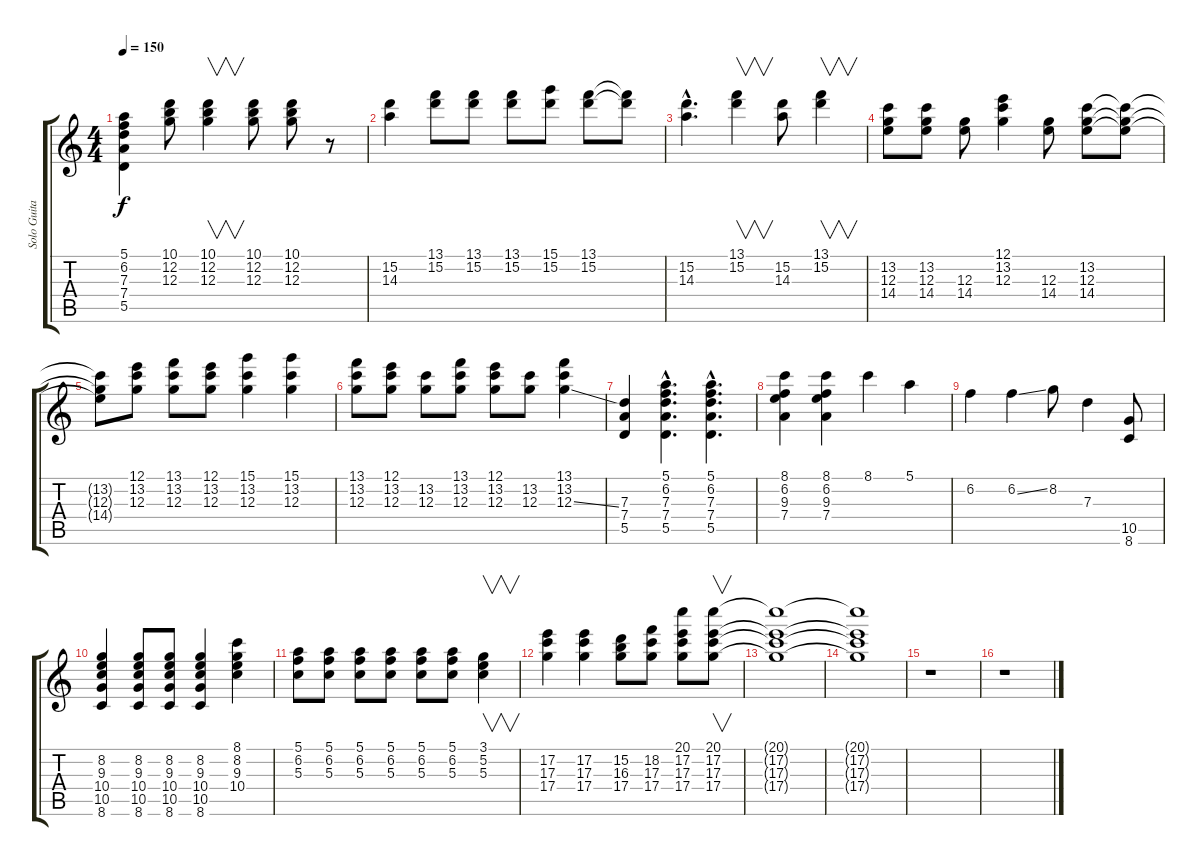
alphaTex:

\track ("Solo Guitar" "Solo Guita") {instrument overdrivenguitar}
\staff {score tabs}
\tuning (E4 B3 G3 D3 A2 E2) {hide}
\ts (4 4)
\tempo 150
\clef g2
\ks c
(5.1{t} 6.2{t} 7.3{t} 7.4{t} 5.5{t}).4{dy f} (10.1 12.2 12.3).8 (10.1 12.2 12.3).4{v} (10.1 12.2 12.3).8 (10.1 12.2 12.3).8 r.8 |
(15.2 14.3).4 (13.1 15.2).8 (13.1 15.2).8 (13.1 15.2).8 (15.1 15.2).8 (13.1 15.2).8 (13.1{t} 15.2{t}).8 |
(15.2{hac} 14.3{hac}).4{d} (13.1 15.2).4{v} (15.2 14.3).8 (13.1 15.2).4{v} |
(13.2 12.3 14.4).8 (13.2 12.3 14.4).8 (12.3 14.4).8 (12.1 13.2 12.3).4 (12.3 14.4).8 (13.2 12.3 14.4).8 (13.2{t} 12.3{t} 14.4{t}).8 |
(13.2{t} 12.3{t} 14.4{t}).8 (12.1 13.2 12.3).8 (13.1 13.2 12.3).8 (12.1 13.2 12.3).8 (15.1 13.2 12.3).4 (15.1 13.2 12.3).4 |
(13.1 13.2 12.3).8 (12.1 13.2 12.3).8 (13.2 12.3).8 (13.1 13.2 12.3).8 (12.1 13.2 12.3).8 (13.2 12.3).8 (13.1 13.2 12.3{ss}).4 |
(7.3 7.4 5.5).4 (5.1{hac} 6.2{hac} 7.3{hac} 7.4{hac} 5.5{hac}).4{d} (5.1{hac} 6.2{hac} 7.3{hac} 7.4{hac} 5.5{hac}).4{d} |
(8.1 6.2 9.3 7.4).4 (8.1 6.2 9.3 7.4).4 8.1.4 5.1.4 |
6.2.4 6.2{ss}.4 8.2.8 7.3.4 (10.5 8.6).8 |
(8.2 9.3 10.4 10.5 8.6).4 (8.2 9.3 10.4 10.5 8.6).8 (8.2 9.3 10.4 10.5 8.6).8 (8.2 9.3 10.4 10.5 8.6).4 (8.1 8.2 9.3 10.4).4 |
(5.1 6.2 5.3).8 (5.1 6.2 5.3).8 (5.1 6.2 5.3).8 (5.1 6.2 5.3).8 (5.1 6.2 5.3).8 (5.1 6.2 5.3).8 (3.1 5.2 5.3).4{v} |
(17.2 17.3 17.4).4 (17.2 17.3 17.4).4 (15.2 16.3 17.4).8 (18.2 17.3 17.4).8 (20.1 17.2 17.3 17.4).8 (20.1 17.2 17.3 17.4).8{v} |
(20.1{t} 17.2{t} 17.3{t} 17.4{t}).1 |
(20.1{t} 17.2{t} 17.3{t} 17.4{t}).1 |
r.1 |
r.1
